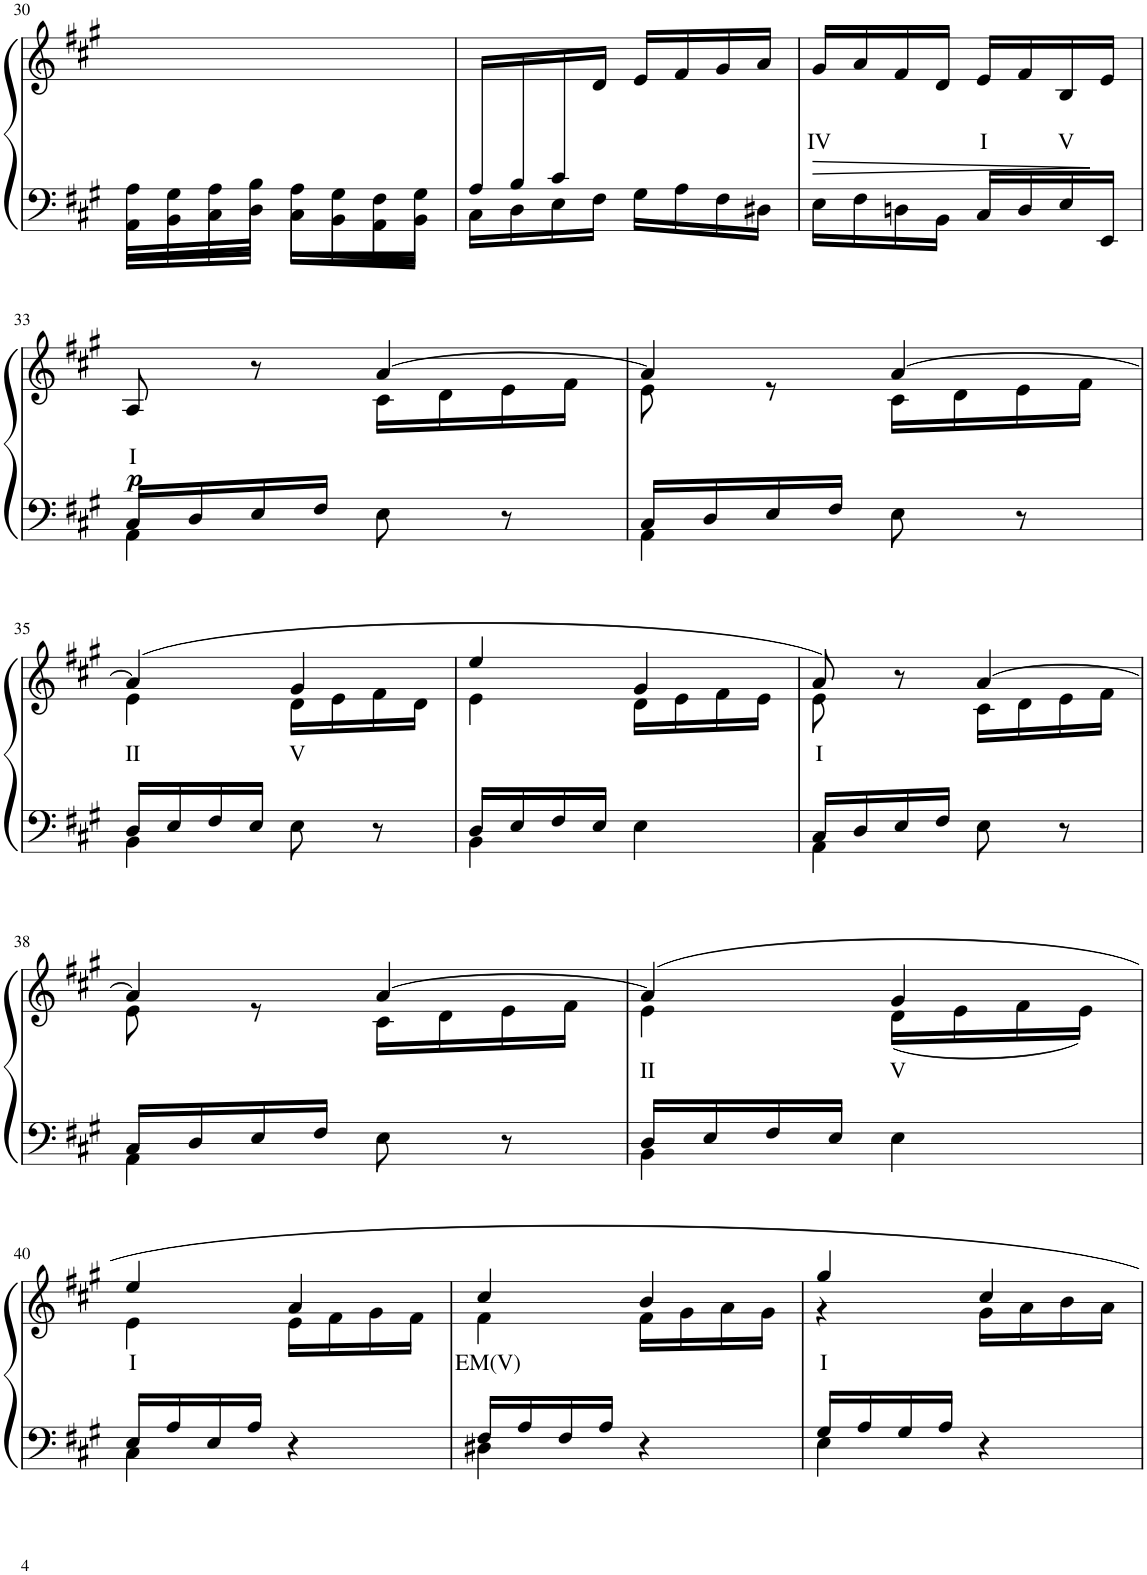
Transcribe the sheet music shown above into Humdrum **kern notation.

**kern	**kern	**text	**dynam
*part1	*part1	*part1	*part1
*staff2	*staff1	*staff1	*staff1/2
*I"Piano	*	*	*
*I'Pno	*	*	*
!!LO:PB:g=z
*clefF4	*clefG2	*	*
*k[f#c#g#]	*k[f#c#g#]	*	*
*M2/4	*M2/4	*	*
=30	=30	=30	=30
*^	*	*	*
16A\LL	16AA\LL	2ryy	.	.
16G#\	16BB\	.	.	.
16A\	16C#\	.	.	.
16B\JJ	16D\JJ	.	.	.
16A\LL	16C#\LL	.	.	.
16G#\	16BB\	.	.	.
16F#\	16AA\	.	.	.
16G#\JJ	16BB\JJ	.	.	.
=31	=31	=31	=31	=31
16A/LL	16C#\LL	8.ryy	.	.
16B/	16D\	.	.	.
16c#/	16E\	.	.	.
4ryy	16F#\JJ	16d/JJ	.	.
.	16G#\LL	16e/LL	.	.
.	16A\	16f#/	.	.
.	16F#\	16g#/	.	.
16ryy	16D#X\JJ	16a/JJ	.	.
=32	=32	=32	=32	=32
!	!	!	!LO:LY:b	!LO:HP:b
*v	*v	*	*	*
16E\LL	16g#/LL	IV	>
16F#\	16a/	.	.
16Dn\	16f#/	.	.
16BB\JJ	16d/JJ	.	.
!	!	!LO:LY:b	!
16C#/LL	16e/LL	I	.
16D/	16f#/	.	.
!	!	!LO:LY:b	!
16E/	16B/	V	.
16EE/JJ	16e/JJ	.	]
!!LO:LB:g=z
=33	=33	=33	=33
*^	*	*	*
!	!	!	!LO:LY:b	!LO:DY:b
*	*	*^	*	*
16C#/LL	4AA\	8A/	4ryy	I	p
16D/	.	.	.	.	.
16E/	.	8r	.	.	.
16F#/JJ	.	.	.	.	.
8E\	4ryy	[4a/	16c#\LL	.	.
.	.	.	16d\	.	.
8r	.	.	16e\	.	.
.	.	.	16f#\JJ	.	.
=34	=34	=34	=34	=34	=34
16C#/LL	4AA\	4a/]	8e\	.	.
16D/	.	.	.	.	.
16E/	.	.	8r	.	.
16F#/JJ	.	.	.	.	.
8E\	4ryy	[4a/	16c#\LL	.	.
.	.	.	16d\	.	.
8r	.	.	16e\	.	.
.	.	.	16f#\JJ	.	.
!!LO:LB:g=z	!!
=35	=35	=35	=35	=35	=35
!	!	!	!	!LO:LY:b	!
16D/LL	4BB\	(4a/]	4e\	II	.
16E/	.	.	.	.	.
16F#/	.	.	.	.	.
16E/JJ	.	.	.	.	.
!	!	!	!	!LO:LY:b	!
8E\	4ryy	4g#/	16d\LL	V	.
.	.	.	16e\	.	.
8r	.	.	16f#\	.	.
.	.	.	16d\JJ	.	.
=36	=36	=36	=36	=36	=36
16D/LL	4BB\	4ee/	4e\	.	.
16E/	.	.	.	.	.
16F#/	.	.	.	.	.
16E/JJ	.	.	.	.	.
4E\	4ryy	4g#/	16d\LL	.	.
.	.	.	16e\	.	.
.	.	.	16f#\	.	.
.	.	.	16e\JJ	.	.
=37	=37	=37	=37	=37	=37
!	!	!	!	!LO:LY:b	!
16C#/LL	4AA\	8a/)	8e\	I	.
16D/	.	.	.	.	.
16E/	.	8r	8ryy	.	.
16F#/JJ	.	.	.	.	.
8E\	4ryy	[4a/	16c#\LL	.	.
.	.	.	16d\	.	.
8r	.	.	16e\	.	.
.	.	.	16f#\JJ	.	.
!!LO:LB:g=z	!!
=38	=38	=38	=38	=38	=38
16C#/LL	4AA\	4a/]	8e\	.	.
16D/	.	.	.	.	.
16E/	.	.	8r	.	.
16F#/JJ	.	.	.	.	.
8E\	4ryy	[4a/	16c#\LL	.	.
.	.	.	16d\	.	.
8r	.	.	16e\	.	.
.	.	.	16f#\JJ	.	.
=39	=39	=39	=39	=39	=39
!	!	!	!	!LO:LY:b	!
16D/LL	4BB\	4a/]	4e\	II	.
16E/	.	.	.	.	.
16F#/	.	.	.	.	.
16E/JJ	.	.	.	.	.
!	!	!	!	!LO:LY:b	!
4E\	4ryy	4g#/	16d\LL	V	.
.	.	.	16e\	.	.
.	.	.	16f#\	.	.
.	.	.	16e\JJ	.	.
!!LO:LB:g=z	!!
=40	=40	=40	=40	=40	=40
!	!	!	!	!LO:LY:b	!
16E/LL	4C#\	4ee/	4e\	I	.
16A/	.	.	.	.	.
16E/	.	.	.	.	.
16A/JJ	.	.	.	.	.
4r	4ryy	4a/	16e\LL	.	.
.	.	.	16f#\	.	.
.	.	.	16g#\	.	.
.	.	.	16f#\JJ	.	.
=41	=41	=41	=41	=41	=41
!	!	!	!	!LO:LY:b	!
16F#/LL	4D#X\	4cc#/	4f#\	EM(V)	.
16A/	.	.	.	.	.
16F#/	.	.	.	.	.
16A/JJ	.	.	.	.	.
4r	4ryy	4b/	16f#\LL	.	.
.	.	.	16g#\	.	.
.	.	.	16a\	.	.
.	.	.	16g#\JJ	.	.
=42	=42	=42	=42	=42	=42
!	!	!	!	!LO:LY:b	!
16G#/LL	4E\	4gg#/	4r	I	.
16A/	.	.	.	.	.
16G#/	.	.	.	.	.
16A/JJ	.	.	.	.	.
4r	4ryy	4cc#/	16g#\LL	.	.
.	.	.	16a\	.	.
.	.	.	16b\	.	.
.	.	.	16a\JJ	.	.
*v	*v	*	*	*	*
*	*v	*v	*	*
=	=	=	=
*-	*-	*-	*-
